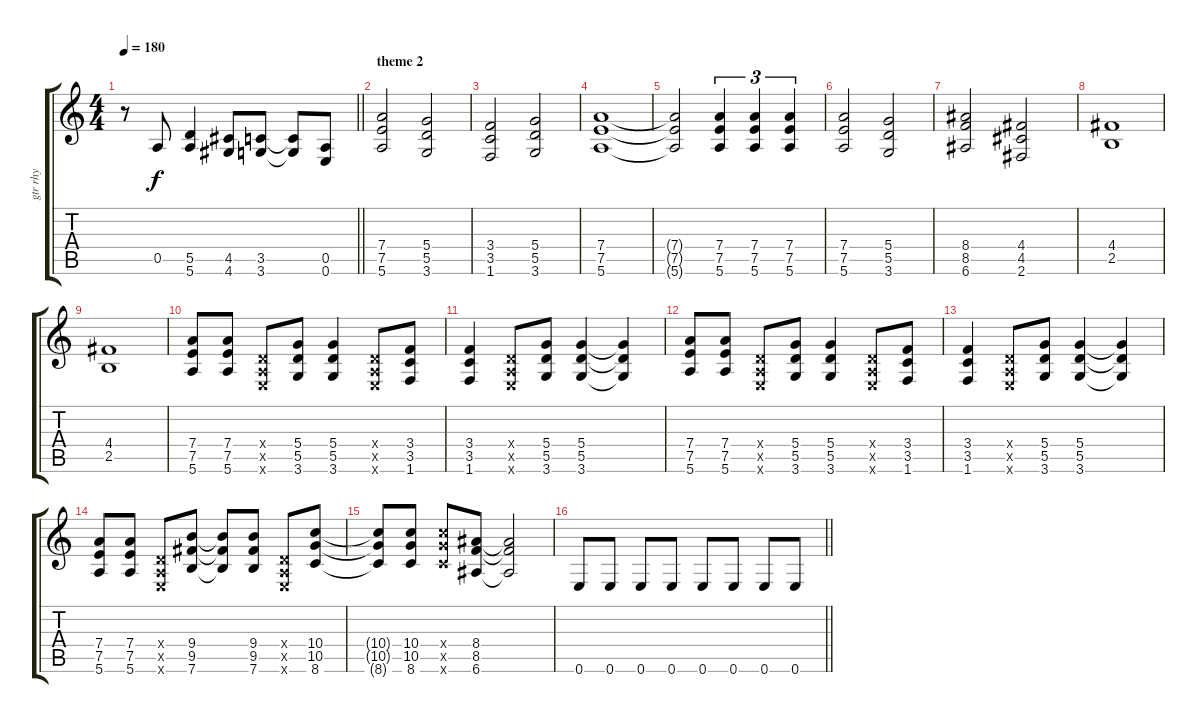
\track ("gtr rhy" "gtr rhy") {instrument distortionguitar}
\staff {score tabs}
\tuning (E4 B3 G3 D3 A2 E2) {hide}
\ts (4 4)
\tempo 180
\clef g2
\barLineRight lightlight
\ks c
r.8{dy f} 0.5.8 (5.5 5.6).4 (4.5 4.6).8 (3.5 3.6).8 (3.5{t} 3.6{t}).8 (0.5 0.6).8 |
\section ("" "theme 2")
(7.4 7.5 5.6).2 (5.4 5.5 3.6).2 |
(3.4 3.5 1.6).2 (5.4 5.5 3.6).2 |
(7.4 7.5 5.6).1 |
(7.4{t} 7.5{t} 5.6{t}).2 (7.4 7.5 5.6).4{tu (3 2)} (7.4 7.5 5.6).4{tu (3 2)} (7.4 7.5 5.6).4{tu (3 2)} |
(7.4 7.5 5.6).2 (5.4 5.5 3.6).2 |
(8.4 8.5 6.6).2 (4.4 4.5 2.6).2 |
(4.4 2.5).1 |
(4.4 2.5).1 |
(7.4 7.5 5.6).8 (7.4 7.5 5.6).8 (0.4{x} 0.5{x} 0.6{x}).8 (5.4 5.5 3.6).8 (5.4 5.5 3.6).4 (0.4{x} 0.5{x} 0.6{x}).8 (3.4 3.5 1.6).8 |
(3.4 3.5 1.6).4 (0.4{x} 0.5{x} 0.6{x}).8 (5.4 5.5 3.6).8 (5.4 5.5 3.6).4 (5.4{t} 5.5{t} 3.6{t}).4 |
(7.4 7.5 5.6).8 (7.4 7.5 5.6).8 (0.4{x} 0.5{x} 0.6{x}).8 (5.4 5.5 3.6).8 (5.4 5.5 3.6).4 (0.4{x} 0.5{x} 0.6{x}).8 (3.4 3.5 1.6).8 |
(3.4 3.5 1.6).4 (0.4{x} 0.5{x} 0.6{x}).8 (5.4 5.5 3.6).8 (5.4 5.5 3.6).4 (5.4{t} 5.5{t} 3.6{t}).4 |
(7.4 7.5 5.6).8 (7.4 7.5 5.6).8 (0.4{x} 0.5{x} 0.6{x}).8 (9.4 9.5 7.6).8 (9.4{t} 9.5{t} 7.6{t}).8 (9.4 9.5 7.6).8 (0.4{x} 0.5{x} 0.6{x}).8 (10.4 10.5 8.6).8 |
(10.4{t} 10.5{t} 8.6{t}).8 (10.4 10.5 8.6).8 (10.4{x} 10.5{x} 8.6{x}).8 (8.4 8.5 6.6).8 (8.4{t} 8.5{t} 6.6{t}).2 |
\barLineRight lightlight
0.6.8 0.6.8 0.6.8 0.6.8 0.6.8 0.6.8 0.6.8 0.6.8
